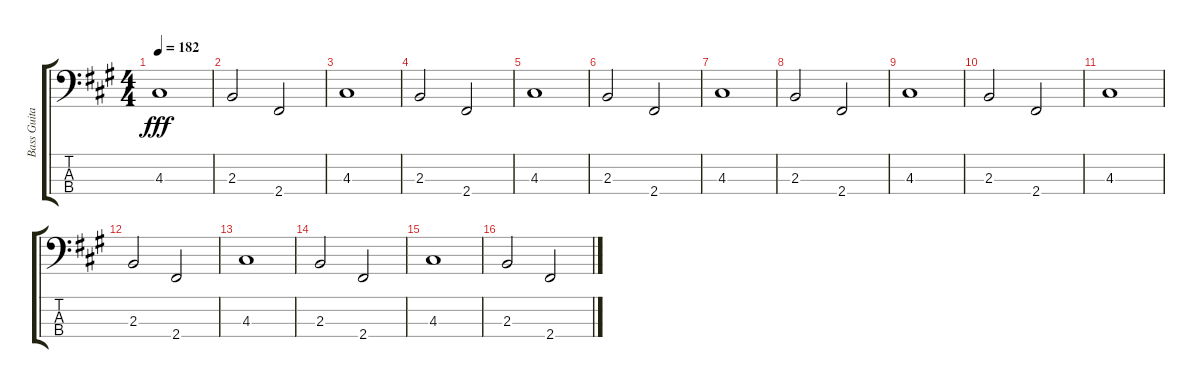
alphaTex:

\track ("Bass Guitar " "Bass Guita") {instrument electricbasspick}
\staff {score tabs}
\tuning (G2 D2 A1 E1) {hide}
\ts (4 4)
\tempo 182
\clef f4
\ks a
4.3.1{dy fff} |
2.3.2 2.4.2 |
4.3.1 |
2.3.2 2.4.2 |
4.3.1 |
2.3.2 2.4.2 |
4.3.1 |
2.3.2 2.4.2 |
4.3.1 |
2.3.2 2.4.2 |
4.3.1 |
2.3.2 2.4.2 |
4.3.1 |
2.3.2 2.4.2 |
4.3.1 |
2.3.2 2.4.2
